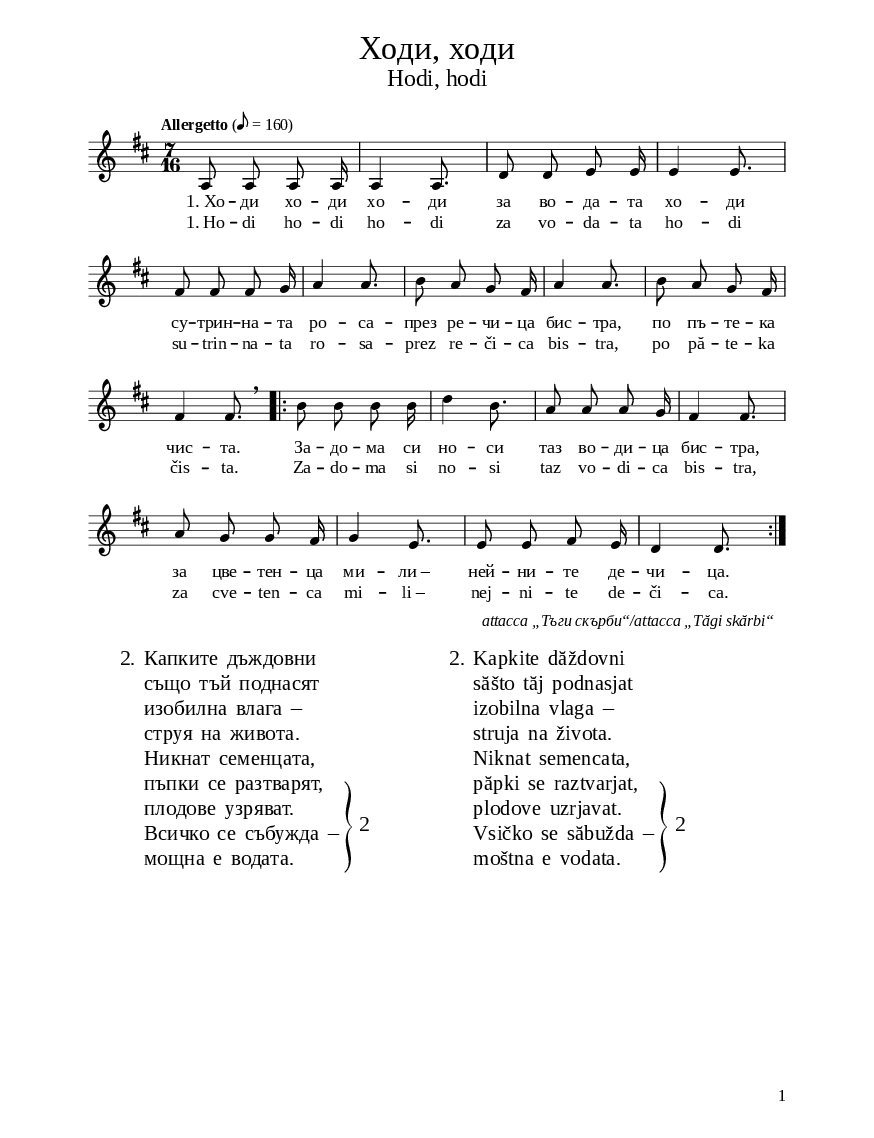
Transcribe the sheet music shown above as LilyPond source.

\version "2.24.1"

% include paper part and global functions
\include "include/globals.ily"

"rightBraces088" = \markup {
  \column {
    % repeat braces




    \translate #'(0 . -15.6 )
    \right-brace #44

  }
  \column {
    % repeat numbers




    \translate #'(0 . -16.0 )
    2
  }
}

\bookpart {
  \label #'ref088
  \tocItem \markup "Ходи, ходи –  Hodi, hodi"
  \include "include/bookpart-paper.ily"
  \score {
    \include "include/score-layout.ily"

    \new Voice \absolute  {
      \clef treble
      \key d \major
      \time 7/16
      \tempoFunc "Allergetto" 8 "160"
      a8 a8 a8 a16 | a4 a8. | d'8 d'8 e'8 e'16 | e'4 e'8. | \break

      fis'8 fis'8 fis'8 g'16 | a'4 a'8. | b'8 a'8 g'8 fis'16 | a'4 a'8. | b'8 a'8 g'8 fis'16 | \break

      fis'4 fis'8. \breathe | \bar ".|:" b'8 b'8 b'8 b'16| d''4 b'8. | a'8 a'8 a'8 g'16 | fis'4 fis'8. | \break

      a'8 g'8 g'8 fis'16 | g'4 e'8. | e'8 e'8 fis'8 e'16 | d'4 d'8. | \bar ":|."


    }
    \addlyrics {
      "1. Хо" -- ди хо -- ди хо -- ди за во -- да -- та хо -- ди

      су -- трин -- на -- та ро -- са  -- през ре -- чи -- ца бис -- тра, по пъ -- те -- ка

      чис -- та. За -- до -- ма  си но -- си  таз во -- ди -- ца бис -- тра,

      за цве -- тен -- ца ми -- "ли –"  ней -- ни -- те де -- чи -- ца.
    }
    \addlyrics {
      "1. Ho" -- di ho -- di ho -- di za vo -- da -- ta ho -- di

      su -- trin -- na -- ta ro -- sa -- prez re -- či -- ca bis -- tra, po pă -- te -- ka

      čis -- ta. Za -- do -- ma  si no -- si  taz vo -- di -- ca bis -- tra,

      za cve -- ten -- ca mi -- "li –" nej -- ni -- te de -- či -- ca.
    }

    \header {
      title = \titleFunc "Ходи, ходи" "Hodi, hodi"
    }

    \midi{}

  } % score
  
  \markup \italic \dc-one-nobold "attacca „Тъги скърби“/attacca „Tăgi skărbi“"

  \markup \fontsize #bgCoupletFontSize {
    \hspace #3
    \override #`(baseline-skip . ,bgCoupletBaselineSkip)
    \column {


      \line { 2. Капките дъждовни}
      \line { "   "също тъй поднасят}
      \line { "   "изобилна влага – }
      \line { "   "струя на живота. }
      \line { "   "Никнат семенцата, }
      \line { "   "пъпки се разтварят,}
      \line { "   "плодове узряват.}
      \line { "   "Всичко се събужда – }
      \line { "   "мощна е водата. }
    } \"rightBraces088"

    \hspace #7
    \override #`(baseline-skip . ,bgCoupletBaselineSkip)
    \column {
      \line { 2. Kapkite dăždovni}
      \line { "   "săšto tăj podnasjat}
      \line { "   "izobilna vlaga – }
      \line { "   "struja na života. }
      \line { "   "Niknat semencata, }
      \line { "   "păpki se raztvarjat,}
      \line { "   "plodove uzrjavat.}
      \line { "   "Vsičko se săbužda – }
      \line { "   "moštna e vodata. }
    } %column
    \"rightBraces088"
  } % markup

 
 
 
\pageBreak

  % include foreign translation(s) of the song
  \version "2.20.0"

\markup \fill-line { \fontsize #deTitleFontSize "Lauf, lauf" }
\markup \null
\markup \null
\markup \fontsize #deCoupletFontSize {
  \hspace #14
  \override #`(baseline-skip . ,deCoupletBaselineSkip)

  \column {
	 
	   \line { 1. Lauf, lauf, lauf, }

  \line { "   "lauf für Wasser,}

  \line { "   "im Morgentau, }

  \line { "   "durch einen kristallklaren Bach,}

  \line { "   "auf einem reinen Pfad. }

  \line { "   "Bringe dieses klare Wasser nach Hause, }

  \line { "   "zu den schönen Blümchen, }

  \line { "   "seinen kleinen Kindern.}

   \line { "   " }

  \line {  2.	Die Regentropfen bieten ebenfalls }

 \line { "   " reichlich Feuchtigkeit – Strom des Leben. }
 
 \line { "   "Samenkörner sprießen, }
 
 \line { "   "Knospen öffnen sich, }
 
 \line { "   "Früchte reifen. }
 
 \line { "   "Alles erwacht; mächtig ist das Wasser!  }
    }
}


} % bookpart
